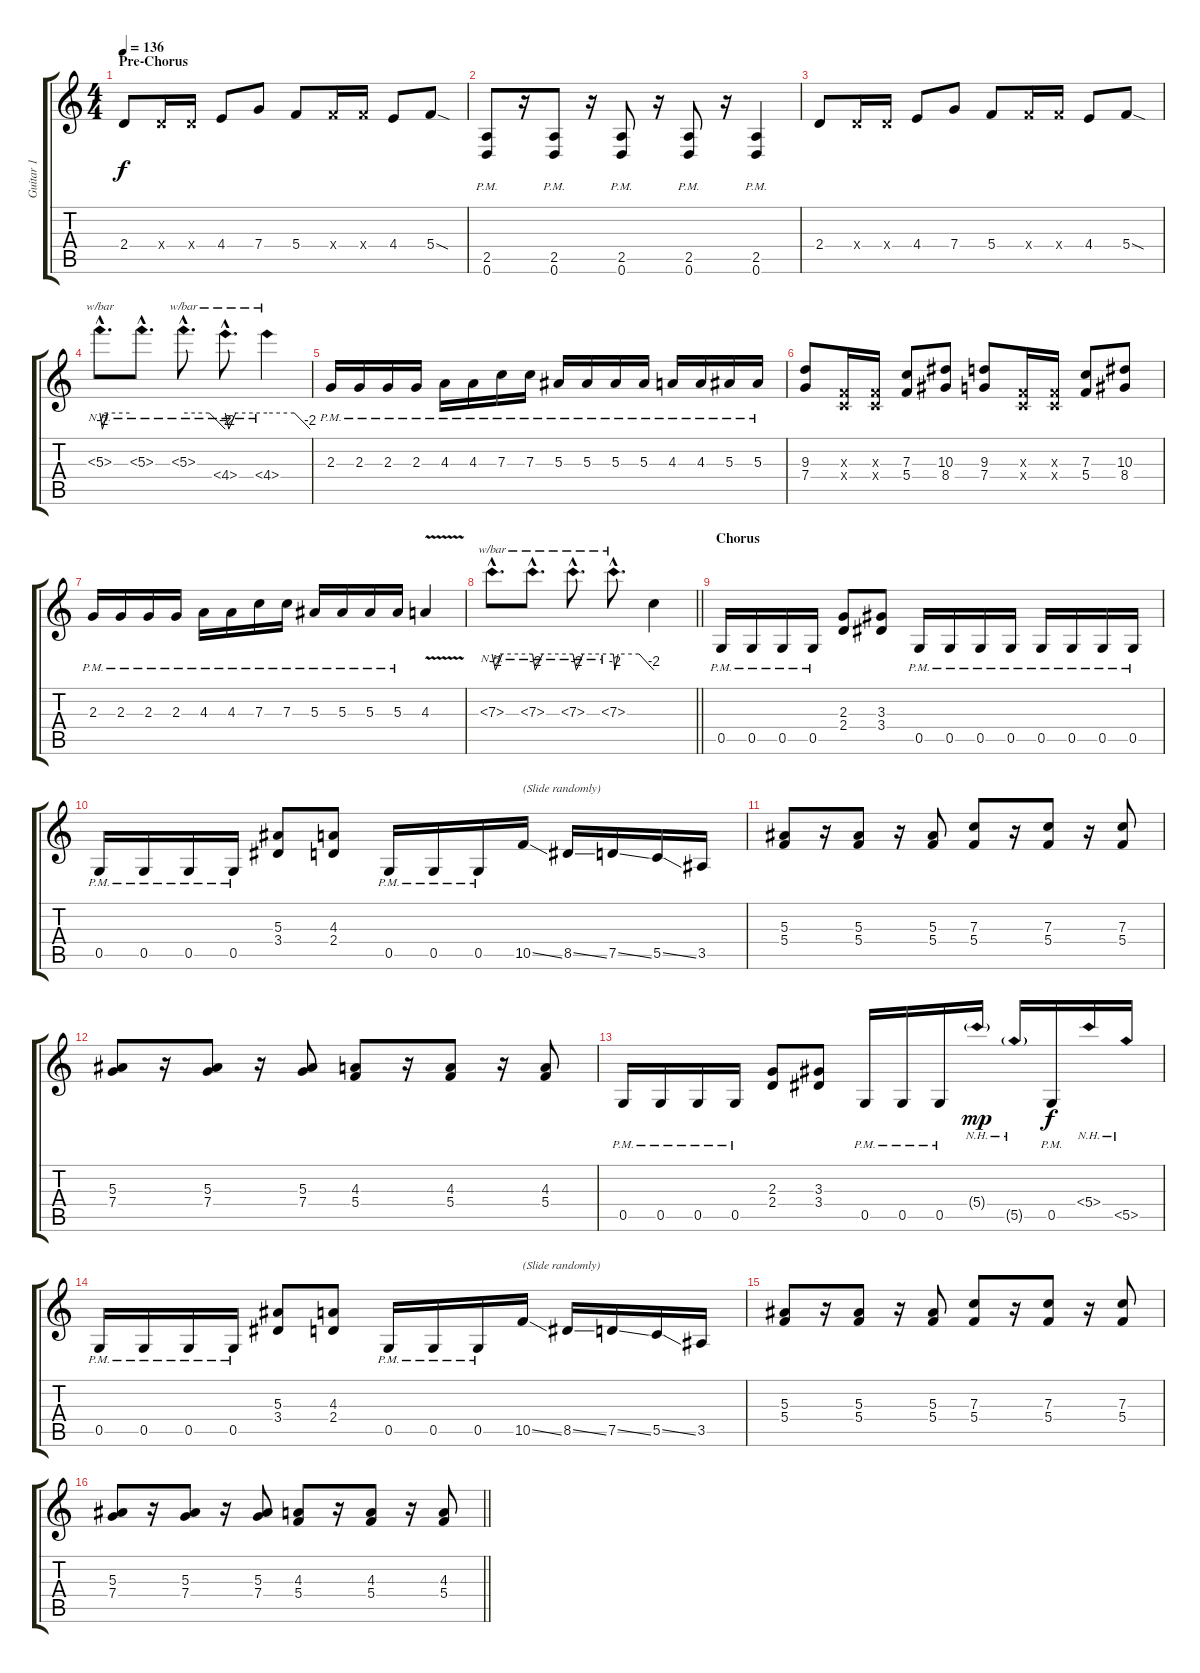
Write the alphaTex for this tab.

\track ("Guitar 1" "Guitar 1") {instrument distortionguitar}
\staff {score tabs}
\tuning (D4 A3 F3 C3 G2 D2) {hide}
\ts (4 4)
\section ("" "Pre-Chorus")
\tempo 136
\clef g2
\ks c
2.4.8{dy f} 2.4{x}.16 2.4{x}.16 4.4.8 7.4.8 5.4.8 5.4{x}.16 5.4{x}.16 4.4.8 5.4{sod}.8 |
(2.5{pm} 0.6{pm}).8 r.16 (2.5{pm} 0.6{pm}).8 r.16 (2.5{pm} 0.6{pm}).8 r.16 (2.5{pm} 0.6{pm}).8 r.16 (2.5{pm} 0.6{pm}).4 |
2.4.8 2.4{x}.16 2.4{x}.16 4.4.8 7.4.8 5.4.8 5.4{x}.16 5.4{x}.16 4.4.8 5.4{sod}.8 |
5.3{nh hac}.8{d tbe (custom default 0 0 5 -8 15 0 60 0)} 5.3{nh hac}.8{d} 5.3{nh hac}.8{d tbe (custom default 0 0 37 0 60 -8)} 4.4{nh hac}.8{d tbe (custom default 0 0 5 -8 15 0 60 0)} 4.4{nh}.4{tbe (custom default 0 0 38 0 60 -8)} |
2.3{pm}.16 2.3{pm}.16 2.3{pm}.16 2.3{pm}.16 4.3{pm}.16 4.3{pm}.16 7.3{pm}.16 7.3{pm}.16 5.3{pm}.16 5.3{pm}.16 5.3{pm}.16 5.3{pm}.16 4.3{pm}.16 4.3{pm}.16 5.3{pm}.16 5.3{pm}.16 |
(9.3 7.4).8 (0.3{x} 0.4{x}).16 (0.3{x} 0.4{x}).16 (7.3 5.4).8 (10.3 8.4).8 (9.3 7.4).8 (0.3{x} 0.4{x}).16 (0.3{x} 0.4{x}).16 (7.3 5.4).8 (10.3 8.4).8 |
2.3{pm}.16 2.3{pm}.16 2.3{pm}.16 2.3{pm}.16 4.3{pm}.16 4.3{pm}.16 7.3{pm}.16 7.3{pm}.16 5.3{pm}.16 5.3{pm}.16 5.3{pm}.16 5.3{pm}.16 4.3{v}.4 |
\barLineRight lightlight
7.3{nh hac}.8{d tbe (custom default 0 0 5 -8 15 0 60 0)} 7.3{nh hac}.8{d tbe (custom default 0 0 4 -8 15 0 60 0)} 7.3{nh hac}.8{d tbe (custom default 0 0 5 -8 15 0 60 0)} 7.3{nh hac}.8{d tbe (custom default 0 0 2 -8 7 0 38 0 60 -8)} 7.3{t}.4 |
\section ("" "Chorus")
0.5{pm}.16 0.5{pm}.16 0.5{pm}.16 0.5{pm}.16 (2.3 2.4).8 (3.3 3.4).8 0.5{pm}.16 0.5{pm}.16 0.5{pm}.16 0.5{pm}.16 0.5{pm}.16 0.5{pm}.16 0.5{pm}.16 0.5{pm}.16 |
0.5{pm}.16 0.5{pm}.16 0.5{pm}.16 0.5{pm}.16 (5.3 3.4).8 (4.3 2.4).8 0.5{pm}.16 0.5{pm}.16 0.5{pm}.16 10.5{ss}.16{txt "(Slide randomly)"} 8.5{ss}.16 7.5{ss}.16 5.5{ss}.16 3.5.16 |
(5.3 5.4).8 r.16 (5.3 5.4).8 r.16 (5.3 5.4).8 (7.3 5.4).8 r.16 (7.3 5.4).8 r.16 (7.3 5.4).8 |
(5.3 7.4).8 r.16 (5.3 7.4).8 r.16 (5.3 7.4).8 (4.3 5.4).8 r.16 (4.3 5.4).8 r.16 (4.3 5.4).8 |
0.5{pm}.16 0.5{pm}.16 0.5{pm}.16 0.5{pm}.16 (2.3 2.4).8 (3.3 3.4).8 0.5{pm}.16 0.5{pm}.16 0.5{pm}.16 5.4{nh g}.16{dy mp} 5.5{nh g}.16 0.5{pm}.16{dy f} 5.4{nh}.16 5.5{nh}.16 |
0.5{pm}.16 0.5{pm}.16 0.5{pm}.16 0.5{pm}.16 (5.3 3.4).8 (4.3 2.4).8 0.5{pm}.16 0.5{pm}.16 0.5{pm}.16 10.5{ss}.16{txt "(Slide randomly)"} 8.5{ss}.16 7.5{ss}.16 5.5{ss}.16 3.5.16 |
(5.3 5.4).8 r.16 (5.3 5.4).8 r.16 (5.3 5.4).8 (7.3 5.4).8 r.16 (7.3 5.4).8 r.16 (7.3 5.4).8 |
\barLineRight lightlight
(5.3 7.4).8 r.16 (5.3 7.4).8 r.16 (5.3 7.4).8 (4.3 5.4).8 r.16 (4.3 5.4).8 r.16 (4.3 5.4).8
